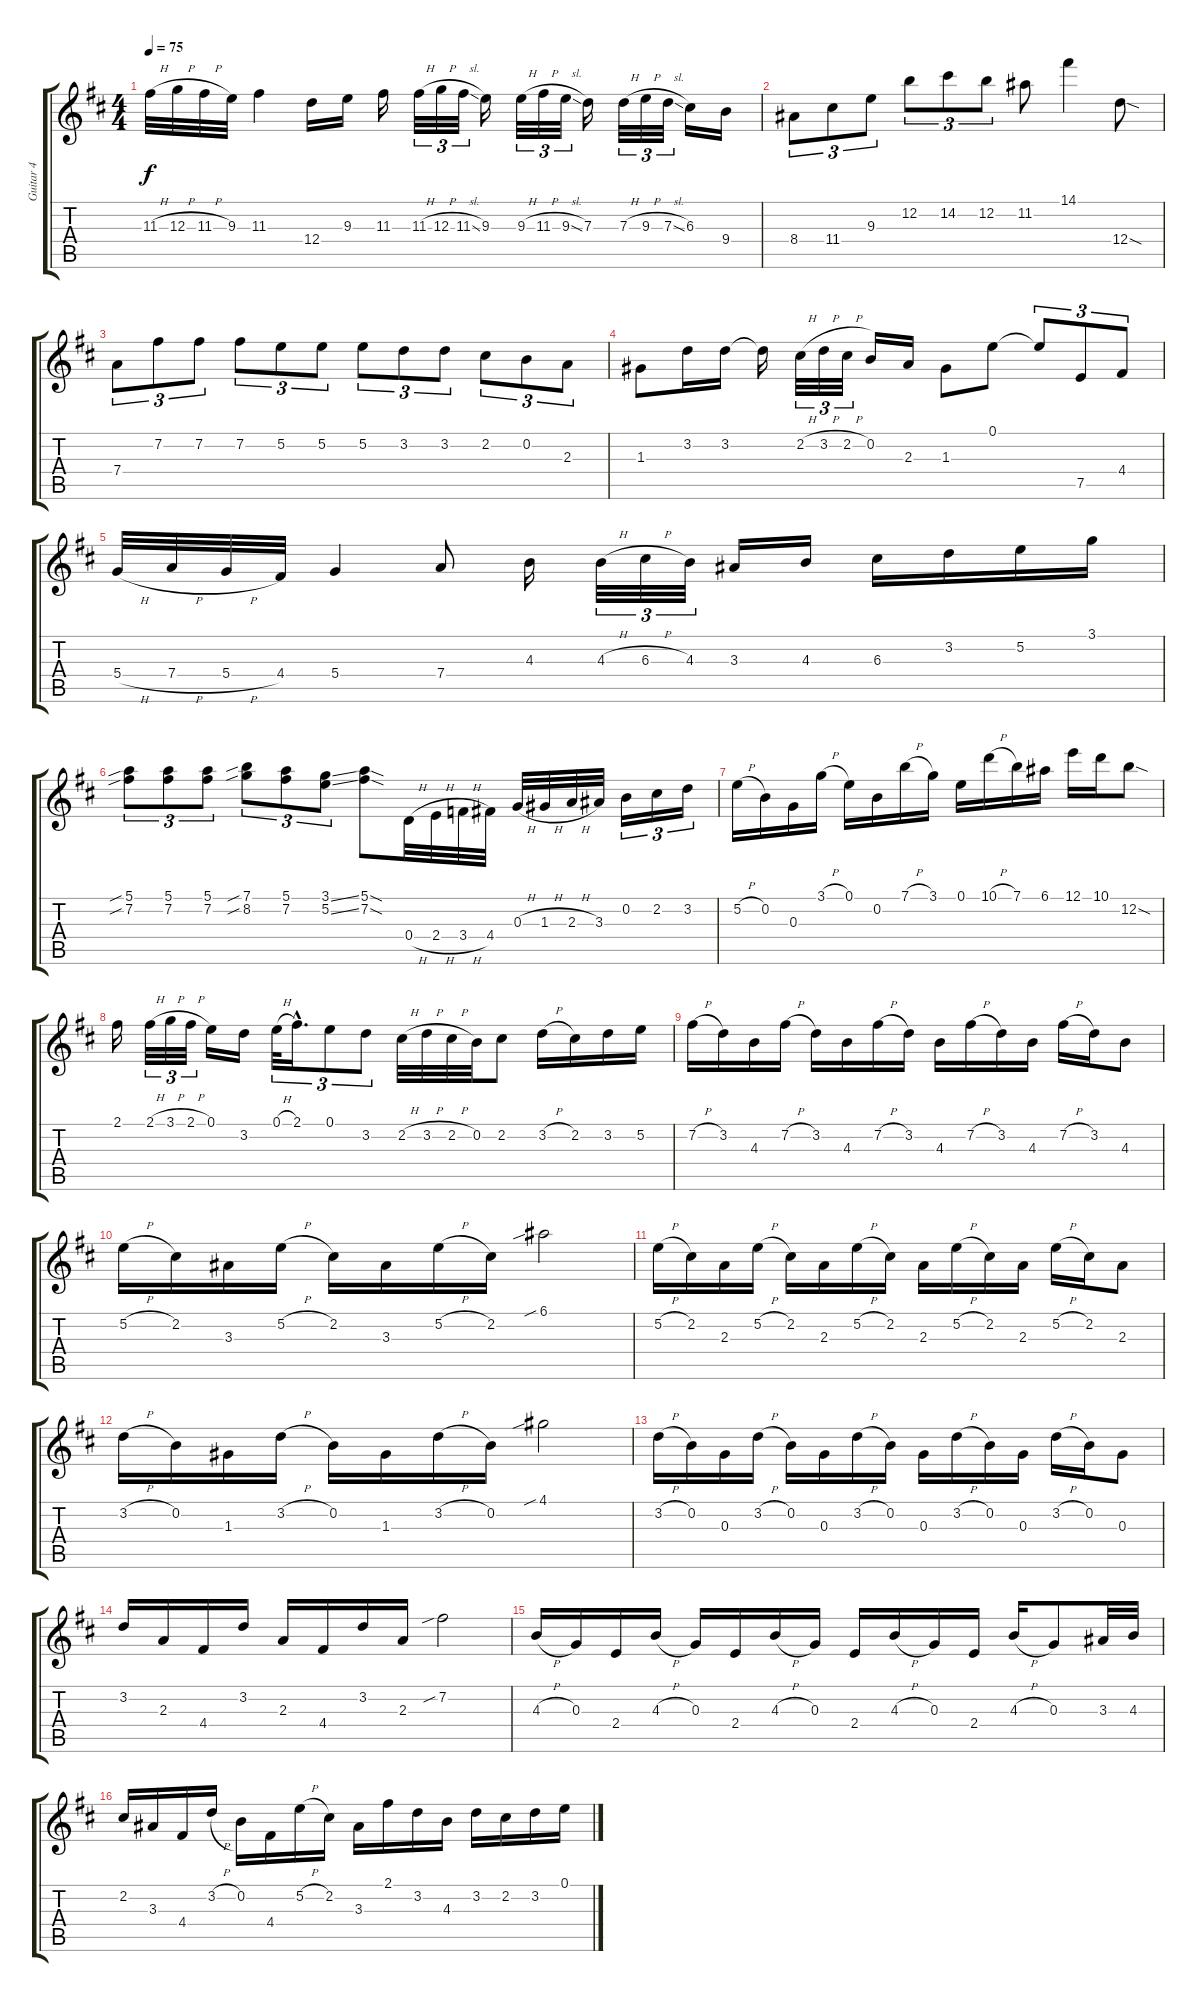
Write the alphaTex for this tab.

\track ("Guitar 4" "Guitar 4") {instrument acousticguitarnylon}
\staff {score tabs}
\tuning (E4 B3 G3 D3 A2 E2) {hide}
\ts (4 4)
\tempo 75
\clef g2
\ks bminor
11.3{h}.32{dy f} 12.3{h}.32 11.3{h}.32 9.3.32 11.3.4 12.4.16 9.3.16 11.3.16 11.3{h}.32{tu (3 2)} 12.3{h}.32{tu (3 2)} 11.3{sl}.32{tu (3 2)} 9.3.16 9.3{h}.32{tu (3 2)} 11.3{h}.32{tu (3 2)} 9.3{sl}.32{tu (3 2)} 7.3.16 7.3{h}.32{tu (3 2)} 9.3{h}.32{tu (3 2)} 7.3{sl}.32{tu (3 2)} 6.3.16 9.4.16 |
8.4.8{tu (3 2)} 11.4.8{tu (3 2)} 9.3.8{tu (3 2)} 12.2.8{tu (3 2)} 14.2.8{tu (3 2)} 12.2.8{tu (3 2)} 11.2.8 14.1.4 12.4{sod}.8 |
7.4.8{tu (3 2)} 7.2.8{tu (3 2)} 7.2.8{tu (3 2)} 7.2.8{tu (3 2)} 5.2.8{tu (3 2)} 5.2.8{tu (3 2)} 5.2.8{tu (3 2)} 3.2.8{tu (3 2)} 3.2.8{tu (3 2)} 2.2.8{tu (3 2)} 0.2.8{tu (3 2)} 2.3.8{tu (3 2)} |
1.3.8 3.2.16 3.2.16 3.2{t}.16 2.2{h}.32{tu (3 2)} 3.2{h}.32{tu (3 2)} 2.2{h}.32{tu (3 2)} 0.2.16 2.3.16 1.3.8 0.1.8 0.1{t}.8{tu (3 2)} 7.5.8{tu (3 2)} 4.4.8{tu (3 2)} |
5.4{h}.32 7.4{h}.32 5.4{h}.32 4.4.32 5.4.4 7.4.8 4.3.16 4.3{h}.32{tu (3 2)} 6.3{h}.32{tu (3 2)} 4.3.32{tu (3 2)} 3.3.16 4.3.16 6.3.16 3.2.16 5.2.16 3.1.16 |
(5.1{sib} 7.2{sib}).8{tu (3 2)} (5.1 7.2).8{tu (3 2)} (5.1 7.2).8{tu (3 2)} (7.1{sib} 8.2{sib}).8{tu (3 2)} (5.1 7.2).8{tu (3 2)} (3.1{ss} 5.2{ss}).8{tu (3 2)} (5.1{sod} 7.2{sod}).8 0.4{h}.32 2.4{h}.32 3.4{h}.32 4.4.32 0.3{h}.32 1.3{h}.32 2.3{h}.32 3.3.32 0.2.16{tu (3 2)} 2.2.16{tu (3 2)} 3.2.16{tu (3 2)} |
5.2{h}.16 0.2.16 0.3.16 3.1{h}.16 0.1.16 0.2.16 7.1{h}.16 3.1.16 0.1.16 10.1{h}.16 7.1.16 6.1.16 12.1.16 10.1.16 12.2{sod}.8 |
2.1.16 2.1{h}.32{tu (3 2)} 3.1{h}.32{tu (3 2)} 2.1{h}.32{tu (3 2)} 0.1.16 3.2.16 0.1{h}.32{tu (3 2)} 2.1{hac}.16{d tu (3 2)} 0.1.8{tu (3 2)} 3.2.8{tu (3 2)} 2.2{h}.32 3.2{h}.32 2.2{h}.32 0.2.32 2.2.8 3.2{h}.16 2.2.16 3.2.16 5.2.16 |
7.2{h}.16 3.2.16 4.3.16 7.2{h}.16 3.2.16 4.3.16 7.2{h}.16 3.2.16 4.3.16 7.2{h}.16 3.2.16 4.3.16 7.2{h}.16 3.2.16 4.3.8 |
5.2{h}.16 2.2.16 3.3.16 5.2{h}.16 2.2.16 3.3.16 5.2{h}.16 2.2.16 6.1{sib}.2 |
5.2{h}.16 2.2.16 2.3.16 5.2{h}.16 2.2.16 2.3.16 5.2{h}.16 2.2.16 2.3.16 5.2{h}.16 2.2.16 2.3.16 5.2{h}.16 2.2.16 2.3.8 |
3.2{h}.16 0.2.16 1.3.16 3.2{h}.16 0.2.16 1.3.16 3.2{h}.16 0.2.16 4.1{sib}.2 |
3.2{h}.16 0.2.16 0.3.16 3.2{h}.16 0.2.16 0.3.16 3.2{h}.16 0.2.16 0.3.16 3.2{h}.16 0.2.16 0.3.16 3.2{h}.16 0.2.16 0.3.8 |
3.2.16 2.3.16 4.4.16 3.2.16 2.3.16 4.4.16 3.2.16 2.3.16 7.2{sib}.2 |
4.3{h}.16 0.3.16 2.4.16 4.3{h}.16 0.3.16 2.4.16 4.3{h}.16 0.3.16 2.4.16 4.3{h}.16 0.3.16 2.4.16 4.3{h}.16 0.3.8 3.3.32 4.3.32 |
2.2.16 3.3.16 4.4.16 3.2{h}.16 0.2.16 4.4.16 5.2{h}.16 2.2.16 3.3.16 2.1.16 3.2.16 4.3.16 3.2.16 2.2.16 3.2.16 0.1.16
